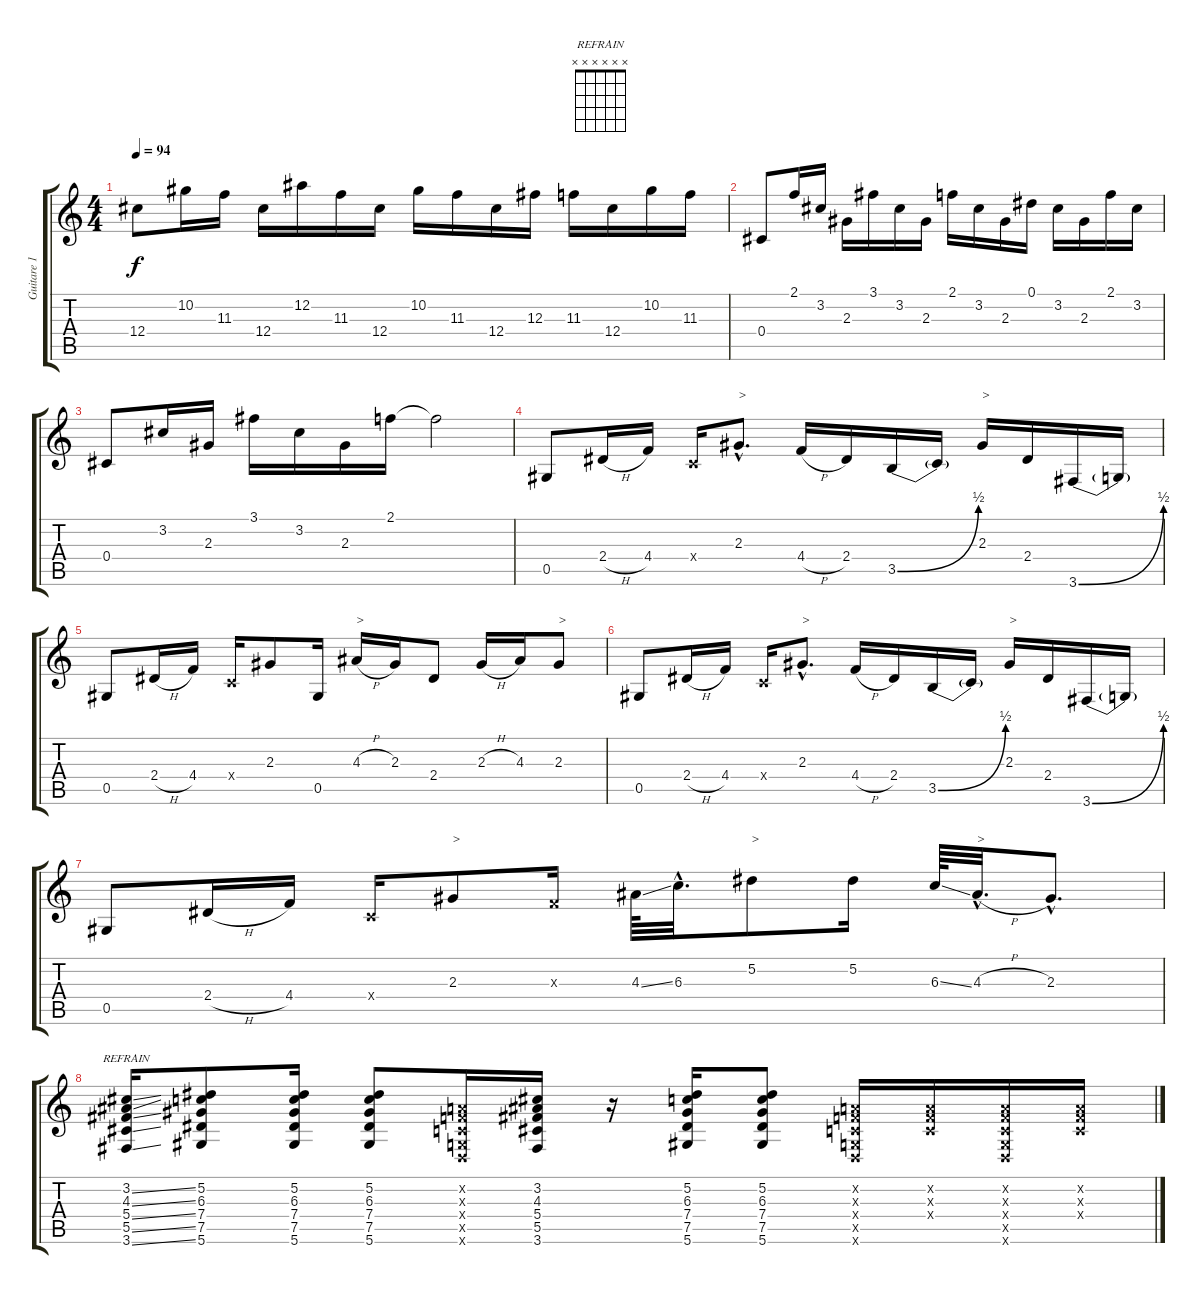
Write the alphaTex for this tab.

\track ("Guitare 1" "Guitare 1") {instrument electricguitarclean}
\staff {score tabs}
\tuning (Eb4 Bb3 Gb3 Db3 Ab2 Eb2) {hide}
\chord ("REFRAIN" x x x x x x) {firstfret 0}
\ts (4 4)
\tempo 94
\clef g2
\ks c
12.4.8{dy f} 10.2.16 11.3.16 12.4.16 12.2.16 11.3.16 12.4.16 10.2.16 11.3.16 12.4.16 12.3.16 11.3.16 12.4.16 10.2.16 11.3.16 |
0.4.8 2.1.16 3.2.16 2.3.16 3.1.16 3.2.16 2.3.16 2.1.16 3.2.16 2.3.16 0.1.16 3.2.16 2.3.16 2.1.16 3.2.16 |
0.4.8 3.2.16 2.3.16 3.1.16 3.2.16 2.3.16 2.1.16 2.1{t}.2 |
0.5.8 2.4{h}.16 4.4.16 -1.4{x}.16 2.3{hac}.8{d txt ">"} 4.4{h}.16 2.4.16 3.5{be (bend 0 0 60 2)}.16 3.5{t}.16 2.3.16{txt ">"} 2.4.16 3.6{be (bend 0 0 60 2)}.16 3.6{t}.16 |
0.5.8 2.4{h}.16 4.4.16 -1.4{x}.16 2.3.8 0.5.16 4.3{h}.16{txt ">"} 2.3.16 2.4.8 2.3{h}.16 4.3.16 2.3.8{txt ">"} |
0.5.8 2.4{h}.16 4.4.16 -1.4{x}.16 2.3{hac}.8{d txt ">"} 4.4{h}.16 2.4.16 3.5{be (bend 0 0 60 2)}.16 3.5{t}.16 2.3.16{txt ">"} 2.4.16 3.6{be (bend 0 0 60 2)}.16 3.6{t}.16 |
0.5.8 2.4{h}.16 4.4.16 -1.4{x}.16 2.3.8{txt ">"} -1.3{x}.16 4.3{ss}.64 6.3{hac}.32{d} 5.2.8{txt ">"} 5.2.16 6.3{ss}.64 4.3{h hac}.32{d txt ">"} 2.3{hac}.8{d} |
(3.2{ss} 4.3{ss} 5.4{ss} 5.5{ss} 3.6{ss}).16{ch "REFRAIN"} (5.2 6.3 7.4 7.5 5.6).8 (5.2 6.3 7.4 7.5 5.6).16 (5.2 6.3 7.4 7.5 5.6).8 (-1.2{x} -1.3{x} -1.4{x} -1.5{x} -1.6{x}).16 (3.2 4.3 5.4 5.5 3.6).16 r.16 (5.2 6.3 7.4 7.5 5.6).16 (5.2 6.3 7.4 7.5 5.6).8 (-1.2{x} -1.3{x} -1.4{x} -1.5{x} -1.6{x}).16 (-1.2{x} -1.3{x} -1.4{x}).16 (-1.2{x} -1.3{x} -1.4{x} -1.5{x} -1.6{x}).16 (-1.2{x} -1.3{x} -1.4{x}).16
